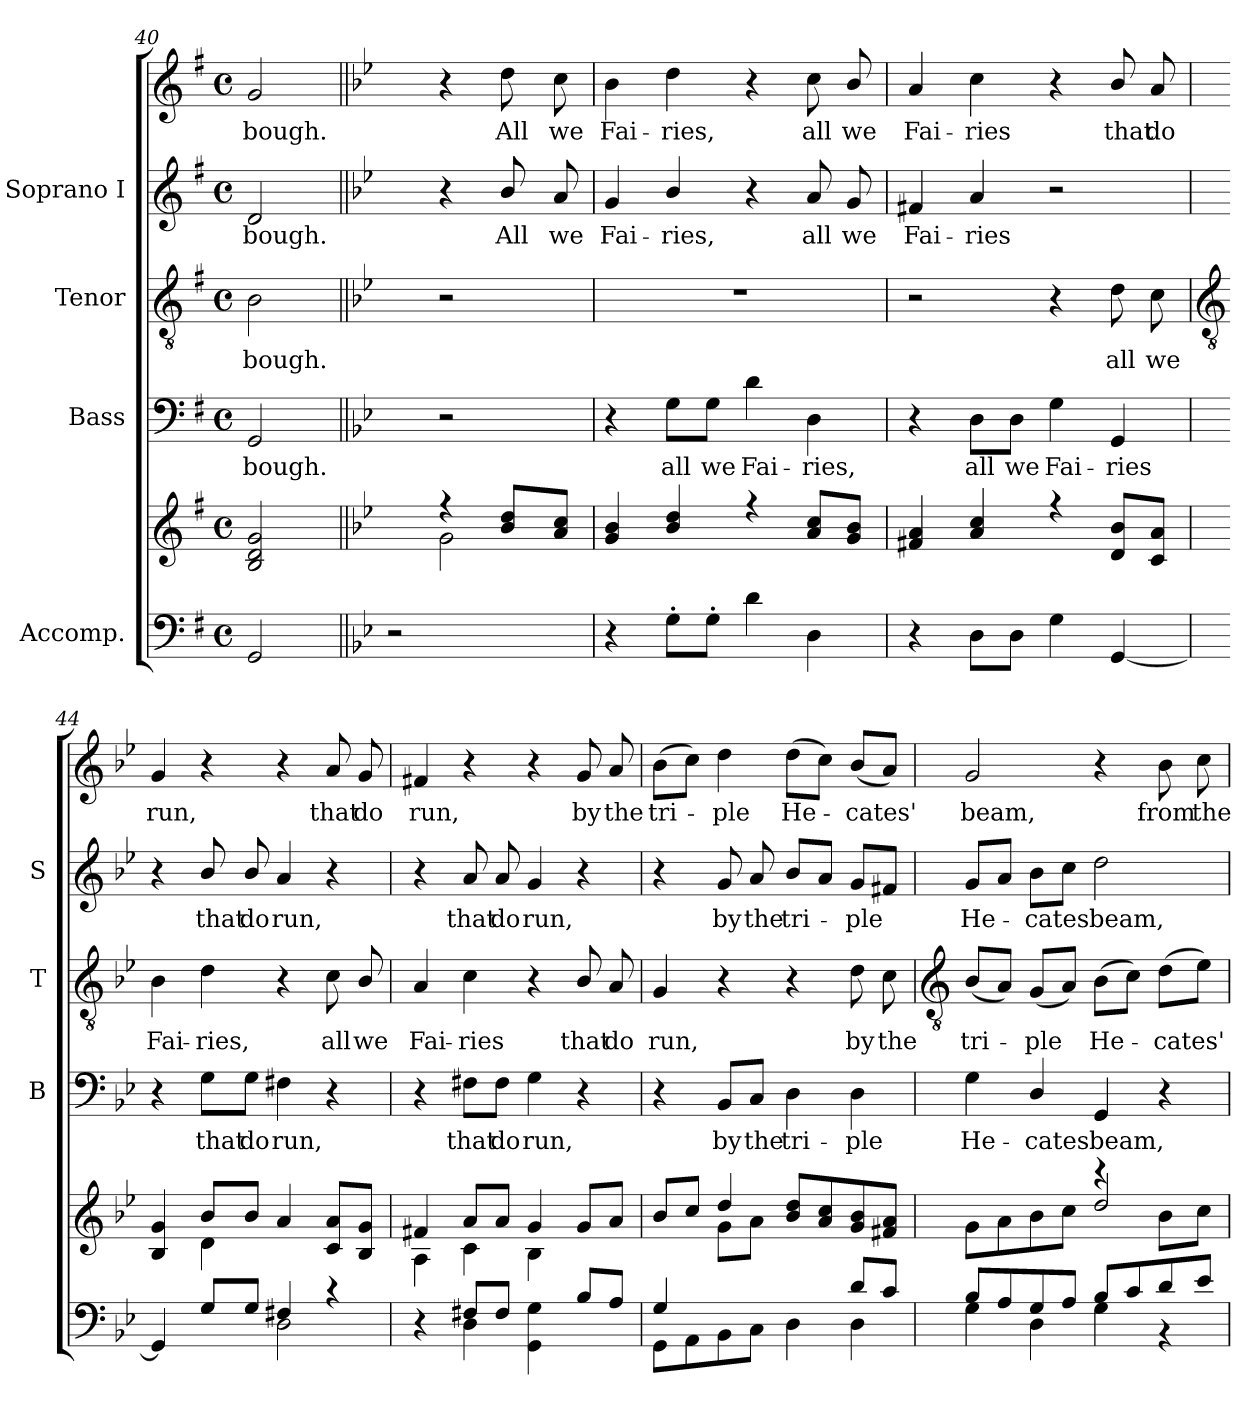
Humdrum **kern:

**kern	**kern	**kern	**text	**kern	**text	**kern	**text	**kern	**text
*part4	*part4	*part3	*part3	*part2	*part2	*part1	*part1	*part1	*part1
*staff6	*staff5	*staff4	*staff4	*staff3	*staff3	*staff2	*staff2	*staff1	*staff1
*I"Accomp.	*	*I"Bass	*	*I"Tenor	*	*I"Soprano I	*	*	*
*	*	*I'B	*	*I'T	*	*I'S	*	*	*
*clefF4	*clefG2	*clefF4	*	*clefGv2	*	*clefG2	*	*clefG2	*
*k[f#]	*k[f#]	*k[f#]	*	*k[f#]	*	*k[f#]	*	*k[f#]	*
*G:	*G:	*G:	*	*G:	*	*G:	*	*G:	*
*M4/4	*M4/4	*M4/4	*	*M4/4	*	*M4/4	*	*M4/4	*
*met(c)	*met(c)	*met(c)	*	*met(c)	*	*met(c)	*	*met(c)	*
=40	=40	=40	=40	=40	=40	=40	=40	=40	=40
*	*^	*	*	*	*	*	*	*	*
!	!	!	!	!LO:LY:b	!	!LO:LY:b	!	!LO:LY:b	!	!LO:LY:b
2GG	2B 2d 2g	2ryy	2GG	bough.	2B	bough.	2d	bough.	2g	bough.
=41||	=41||	=41||	=41||	=41||	=41||	=41||	=41||	=41||	=41||	=41||
*k[b-e-]	*k[b-e-]	*	*k[b-e-]	*	*k[b-e-]	*	*k[b-e-]	*	*k[b-e-]	*
*B-:	*B-:	*	*B-:	*	*B-:	*	*B-:	*	*B-:	*
2r	8.ryy	8.ryy	8.ryy	.	8.ryy	.	8.ryy	.	8.ryy	.
.	4r	2g\	2r	.	2r	.	4r	.	4r	.
!	!	!	!	!	!	!	!	!LO:LY:b	!	!LO:LY:b
.	8b-/ 8dd/L	.	.	.	.	.	8b-/	All	8dd	All
8.ryy	.	.	.	.	.	.	.	.	.	.
!	!	!	!	!	!	!	!	!LO:LY:b	!	!LO:LY:b
.	8a/ 8cc/J	.	.	.	.	.	8a	we	8cc	we
=42	=42	=42	=42	=42	=42	=42	=42	=42	=42	=42
!	!	!	!	!	!	!	!	!LO:LY:b	!	!LO:LY:b
4r	4g 4b-	1ryy	4r	.	1r	.	4g	Fai-	4b-	Fai-
!	!	!	!	!LO:LY:b	!	!	!	!LO:LY:b	!	!LO:LY:b
8G'L	4b- 4dd	.	8G\L	all	.	.	4b-/	-ries,	4dd	-ries,
!	!	!	!	!LO:LY:b	!	!	!	!	!	!
8G'J	.	.	8G\J	we	.	.	.	.	.	.
!	!	!	!	!LO:LY:b	!	!	!	!	!	!
4d	4r	.	4d	Fai-	.	.	4r	.	4r	.
!	!	!	!	!LO:LY:b	!	!	!	!LO:LY:b	!	!LO:LY:b
4D	8a 8ccL	.	4D	-ries,	.	.	8a	all	8cc	all
!	!	!	!	!	!	!	!	!LO:LY:b	!	!LO:LY:b
.	8g/ 8b-/J	.	.	.	.	.	8g	we	8b-/	we
=43	=43	=43	=43	=43	=43	=43	=43	=43	=43	=43
!	!	!	!	!	!	!	!	!LO:LY:b	!	!LO:LY:b
4r	4f#X 4a	1ryy	4r	.	2r	.	4f#X	Fai-	4a	Fai-
!	!	!	!	!LO:LY:b	!	!	!	!LO:LY:b	!	!LO:LY:b
8DL	4a 4cc	.	8D\L	all	.	.	4a	-ries	4cc	-ries
!	!	!	!	!LO:LY:b	!	!	!	!	!	!
8DJ	.	.	8D\J	we	.	.	.	.	.	.
!	!	!	!	!LO:LY:b	!	!	!	!	!	!
4G	4r	.	4G	Fai-	4r	.	2r	.	4r	.
!	!	!	!	!LO:LY:b	!	!LO:LY:b	!	!	!	!LO:LY:b
[4GG	8d/ 8b-/L	.	4GG	-ries	8d	all	.	.	8b-/	that
!	!	!	!	!	!	!LO:LY:b	!	!	!	!LO:LY:b
.	8c 8aJ	.	.	.	8c	we	.	.	8a	do
!!LO:LB:g=z
=44	=44	=44	=44	=44	=44	=44	=44	=44	=44	=44
*	*	*	*	*	*clefGv2	*	*	*	*	*
*^	*	*	*	*	*	*	*	*	*	*
!	!	!	!	!	!	!	!LO:LY:b	!	!	!	!LO:LY:b
4GG/]	2ryy	4B- 4g	4ryy	4r	.	4B-	Fai-	4r	.	4g	run,
!	!	!	!	!	!LO:LY:b	!	!LO:LY:b	!	!LO:LY:b	!	!
8G/L	.	8b-/L	4d\	8G\L	that	4d	-ries,	8b-/	that	4r	.
!	!	!	!	!	!LO:LY:b	!	!	!	!LO:LY:b	!	!
8G/J	.	8b-/J	.	8G\J	do	.	.	8b-/	do	.	.
!	!	!	!	!	!LO:LY:b	!	!	!	!LO:LY:b	!	!
4F#X/	2D\	4a	2ryy	4F#X	run,	4r	.	4a	run,	4r	.
!	!	!	!	!	!	!	!LO:LY:b	!	!	!	!LO:LY:b
4r	.	8c 8aL	.	4r	.	8c	all	4r	.	8a	that
!	!	!	!	!	!	!	!LO:LY:b	!	!	!	!LO:LY:b
.	.	8B- 8gJ	.	.	.	8B-/	we	.	.	8g	do
=45	=45	=45	=45	=45	=45	=45	=45	=45	=45	=45	=45
!	!	!	!	!	!	!	!LO:LY:b	!	!	!	!LO:LY:b
4r	4ryy	4f#X	4A\	4r	.	4A	Fai-	4r	.	4f#X	run,
!	!	!	!	!	!LO:LY:b	!	!LO:LY:b	!	!LO:LY:b	!	!
8F#X/L	4D\	8aL	4c\	8F#X\L	that	4c	-ries	8a	that	4r	.
!	!	!	!	!	!LO:LY:b	!	!	!	!LO:LY:b	!	!
8F#/J	.	8aJ	.	8F#\J	do	.	.	8a	do	.	.
!	!	!	!	!	!LO:LY:b	!	!	!	!LO:LY:b	!	!
4ryy	4GG\ 4G\	4g	4B-\	4G	run,	4r	.	4g	run,	4r	.
!	!	!	!	!	!	!	!LO:LY:b	!	!	!	!LO:LY:b
8B-/L	4ryy	8gL	4ryy	4r	.	8B-/	that	4r	.	8g	by
!	!	!	!	!	!	!	!LO:LY:b	!	!	!	!LO:LY:b
8A/J	.	8aJ	.	.	.	8A	do	.	.	8a	the
=46	=46	=46	=46	=46	=46	=46	=46	=46	=46	=46	=46
!	!	!	!	!	!	!	!LO:LY:b	!	!	!	!LO:LY:b
4G/	8GG\L	8b-/L	4ryy	4r	.	4G	run,	4r	.	(>8b-L	tri-
.	8AA\	8cc/J	.	.	.	.	.	.	.	8ccJ)	.
!	!	!	!	!	!LO:LY:b	!	!	!	!LO:LY:b	!	!LO:LY:b
2ryy	8BB-\	4dd/	8g\L	8BB-/L	by	4r	.	8g	by	4dd	ple
!	!	!	!	!	!LO:LY:b	!	!	!	!LO:LY:b	!	!
.	8C\J	.	8a\J	8C/J	the	.	.	8a	the	.	.
!	!	!	!	!	!LO:LY:b	!	!	!	!LO:LY:b	!	!LO:LY:b
.	4D\	8b- 8ddL	2ryy	4D	tri-	4r	.	8b-L	tri-	(>8ddL	He-
.	.	8a 8cc	.	.	.	.	.	8aJ	.	8ccJ)	.
!	!	!	!	!	!LO:LY:b	!	!LO:LY:b	!	!LO:LY:b	!	!LO:LY:b
8d/L	4D\	8g 8b-	.	4D	-ple	8d	by	8gL	ple	(<8b-L	cates'
!	!	!	!	!	!	!	!LO:LY:b	!	!	!	!
8c/J	.	8f#X 8aJ	.	.	.	8c	the	8f#XJ	.	8aJ)	.
!!LO:LB:g=z
=47	=47	=47	=47	=47	=47	=47	=47	=47	=47	=47	=47
*	*	*	*	*	*	*clefGv2	*	*	*	*	*
!	!	!	!	!	!LO:LY:b	!	!LO:LY:b	!	!LO:LY:b	!	!LO:LY:b
8B-/L	4G\	2ryy	8g\L	4G	He-	(<8B-L	tri-	8gL	He-	2g	beam,
8A/	.	.	8a\	.	.	8AJ)	.	8aJ	.	.	.
!	!	!	!	!	!LO:LY:b	!	!LO:LY:b	!	!LO:LY:b	!	!
8G/	4D\	.	8b-\	4D/	-cates'	(<8GL	ple	8b-L	cates'	.	.
8A/J	.	.	8cc\J	.	.	8AJ)	.	8ccJ	.	.	.
!	!	!	!	!	!LO:LY:b	!	!LO:LY:b	!	!LO:LY:b	!	!
8B-/L	4G\	4r	2dd/	4GG	beam,	(>8B-L	He-	2dd	beam,	4r	.
8c/	.	.	.	.	.	8cJ)	.	.	.	.	.
!	!	!	!	!	!	!	!LO:LY:b	!	!	!	!LO:LY:b
8d/	4r	8b-\L	.	4r	.	(>8dL	cates'	.	.	8b-	from
!	!	!	!	!	!	!	!	!	!	!	!LO:LY:b
8e-/J	.	8cc\J	.	.	.	8e-J)	.	.	.	8cc	the
*v	*v	*	*	*	*	*	*	*	*	*	*
*	*v	*v	*	*	*	*	*	*	*	*
=	=	=	=	=	=	=	=	=	=
*-	*-	*-	*-	*-	*-	*-	*-	*-	*-
